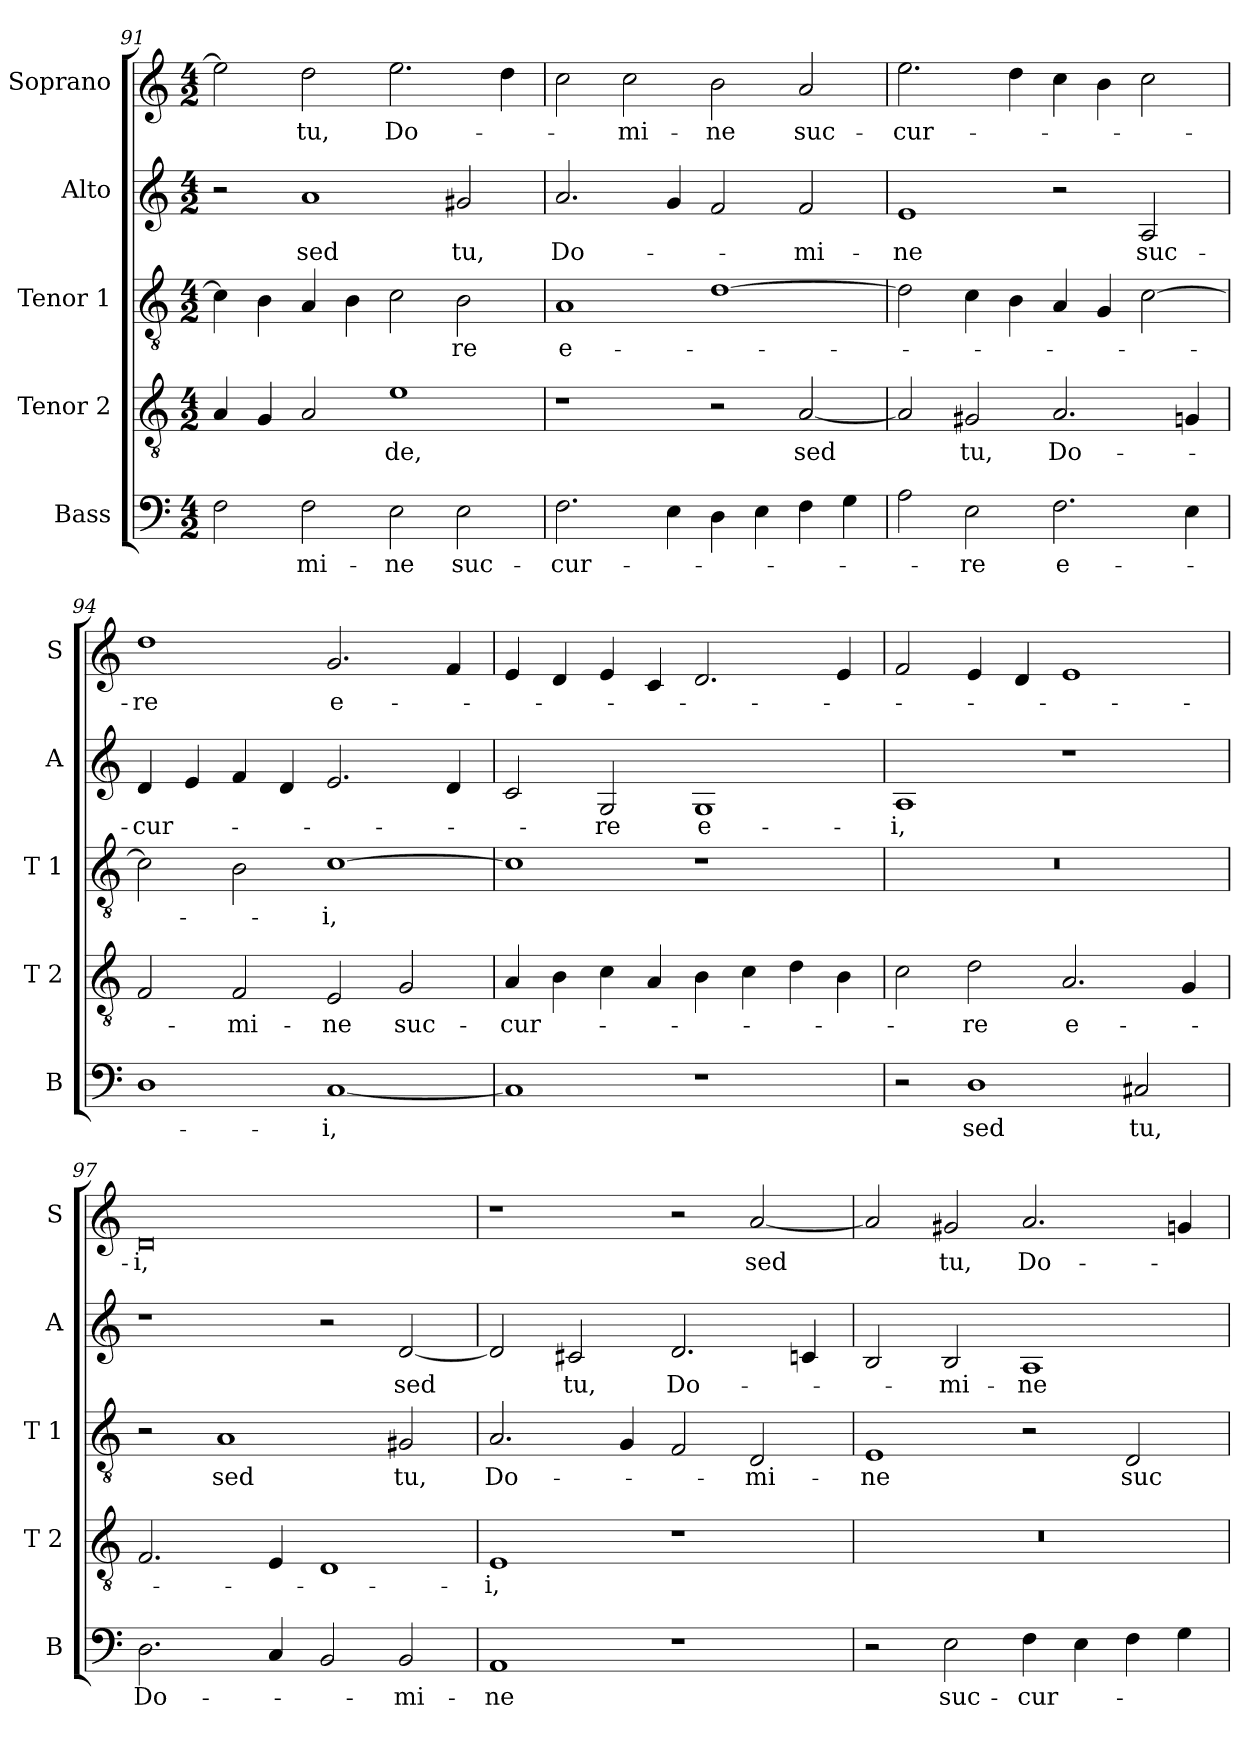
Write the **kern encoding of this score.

**kern	**text	**kern	**text	**kern	**text	**kern	**text	**kern	**text
*part5	*part5	*part4	*part4	*part3	*part3	*part2	*part2	*part1	*part1
*staff5	*staff5	*staff4	*staff4	*staff3	*staff3	*staff2	*staff2	*staff1	*staff1
*I"Bass	*	*I"Tenor 2	*	*I"Tenor 1	*	*I"Alto	*	*I"Soprano	*
*I'B	*	*I'T 2	*	*I'T 1	*	*I'A	*	*I'S	*
*clefF4	*	*clefGv2	*	*clefGv2	*	*clefG2	*	*clefG2	*
*k[]	*	*k[]	*	*k[]	*	*k[]	*	*k[]	*
*C:	*	*C:	*	*C:	*	*C:	*	*C:	*
*M4/2	*	*M4/2	*	*M4/2	*	*M4/2	*	*M4/2	*
=91	=91	=91	=91	=91	=91	=91	=91	=91	=91
2F\	.	4A/	.	4c\]	.	2r	.	2ee\]	.
.	.	4G/	.	4B\	.	.	.	.	.
!	!LO:LY:b	!	!	!	!	!	!LO:LY:b	!	!LO:LY:b
2F\	-mi-	2A/	.	4A/	.	1a	sed	2dd\	tu,
.	.	.	.	4B\	.	.	.	.	.
!	!LO:LY:b	!	!LO:LY:b	!	!	!	!	!	!LO:LY:b
2E\	-ne	1e	-de,	2c\	.	.	.	2.ee\	Do-
!	!LO:LY:b	!	!	!	!LO:LY:b	!	!LO:LY:b	!	!
2E\	suc-	.	.	2B\	-re	2g#X/	tu,	.	.
.	.	.	.	.	.	.	.	4dd\	.
=92	=92	=92	=92	=92	=92	=92	=92	=92	=92
!	!LO:LY:b	!	!	!	!LO:LY:b	!	!LO:LY:b	!	!
2.F\	-cur-	1r	.	1A	e-	2.a/	Do-	2cc\	.
!	!	!	!	!	!	!	!	!	!LO:LY:b
.	.	.	.	.	.	.	.	2cc\	-mi-
4E\	.	.	.	.	.	4g/	.	.	.
!	!	!	!	!	!	!	!	!	!LO:LY:b
4D\	.	2r	.	[1d	.	2f/	.	2b\	-ne
4E\	.	.	.	.	.	.	.	.	.
!	!	!	!LO:LY:b	!	!	!	!LO:LY:b	!	!LO:LY:b
4F\	.	[2A/	sed	.	.	2f/	-mi-	2a/	suc-
4G\	.	.	.	.	.	.	.	.	.
!!LO:PB:g=z
=93	=93	=93	=93	=93	=93	=93	=93	=93	=93
!	!	!	!	!	!	!	!LO:LY:b	!	!LO:LY:b
2A\	.	2A/]	.	2d\]	.	1e	-ne	2.ee\	-cur-
!	!LO:LY:b	!	!LO:LY:b	!	!	!	!	!	!
2E\	-re	2G#X/	tu,	4c\	.	.	.	.	.
.	.	.	.	4B\	.	.	.	4dd\	.
!	!LO:LY:b	!	!LO:LY:b	!	!	!	!	!	!
2.F\	e-	2.A/	Do-	4A/	.	2r	.	4cc\	.
.	.	.	.	4G/	.	.	.	4b\	.
!	!	!	!	!	!	!	!LO:LY:b	!	!
.	.	.	.	[2c\	.	2A/	suc-	2cc\	.
4E\	.	4Gn/	.	.	.	.	.	.	.
=94	=94	=94	=94	=94	=94	=94	=94	=94	=94
!	!	!	!	!	!	!	!LO:LY:b	!	!LO:LY:b
1D	.	2F/	.	2c\]	.	4d/	-cur-	1dd	-re
.	.	.	.	.	.	4e/	.	.	.
!	!	!	!LO:LY:b	!	!	!	!	!	!
.	.	2F/	-mi-	2B\	.	4f/	.	.	.
.	.	.	.	.	.	4d/	.	.	.
!	!LO:LY:b	!	!LO:LY:b	!	!LO:LY:b	!	!	!	!LO:LY:b
[1C	-i,	2E/	-ne	[1c	-i,	2.e/	.	2.g/	e-
!	!	!	!LO:LY:b	!	!	!	!	!	!
.	.	2G/	suc-	.	.	.	.	.	.
.	.	.	.	.	.	4d/	.	4f/	.
=95	=95	=95	=95	=95	=95	=95	=95	=95	=95
!	!	!	!LO:LY:b	!	!	!	!	!	!
1C]	.	4A/	-cur-	1c]	.	2c/	.	4e/	.
.	.	4B\	.	.	.	.	.	4d/	.
!	!	!	!	!	!	!	!LO:LY:b	!	!
.	.	4c\	.	.	.	2G/	-re	4e/	.
.	.	4A/	.	.	.	.	.	4c/	.
!	!	!	!	!	!	!	!LO:LY:b	!	!
1r	.	4B\	.	1r	.	1G	e-	2.d/	.
.	.	4c\	.	.	.	.	.	.	.
.	.	4d\	.	.	.	.	.	.	.
.	.	4B\	.	.	.	.	.	4e/	.
=96	=96	=96	=96	=96	=96	=96	=96	=96	=96
!	!	!	!	!	!	!	!LO:LY:b	!	!
2r	.	2c\	.	0r	.	1A	-i,	2f/	.
!	!LO:LY:b	!	!LO:LY:b	!	!	!	!	!	!
1D	sed	2d\	-re	.	.	.	.	4e/	.
.	.	.	.	.	.	.	.	4d/	.
!	!	!	!LO:LY:b	!	!	!	!	!	!
.	.	2.A/	e-	.	.	1r	.	1e	.
!	!LO:LY:b	!	!	!	!	!	!	!	!
2C#X/	tu,	.	.	.	.	.	.	.	.
.	.	4G/	.	.	.	.	.	.	.
!!LO:LB:g=z
=97	=97	=97	=97	=97	=97	=97	=97	=97	=97
!	!LO:LY:b	!	!	!	!	!	!	!	!LO:LY:b
2.D\	Do-	2.F/	.	2r	.	1r	.	0d	-i,
!	!	!	!	!	!LO:LY:b	!	!	!	!
.	.	.	.	1A	sed	.	.	.	.
4C/	.	4E/	.	.	.	.	.	.	.
2BB/	.	1D	.	.	.	2r	.	.	.
!	!LO:LY:b	!	!	!	!LO:LY:b	!	!LO:LY:b	!	!
2BB/	-mi-	.	.	2G#X/	tu,	[2d/	sed	.	.
=98	=98	=98	=98	=98	=98	=98	=98	=98	=98
!	!LO:LY:b	!	!LO:LY:b	!	!LO:LY:b	!	!	!	!
1AA	-ne	1E	-i,	2.A/	Do-	2d/]	.	1r	.
!	!	!	!	!	!	!	!LO:LY:b	!	!
.	.	.	.	.	.	2c#X/	tu,	.	.
.	.	.	.	4G/	.	.	.	.	.
!	!	!	!	!	!	!	!LO:LY:b	!	!
1r	.	1r	.	2F/	.	2.d/	Do-	2r	.
!	!	!	!	!	!LO:LY:b	!	!	!	!LO:LY:b
.	.	.	.	2D/	-mi-	.	.	[2a/	sed
.	.	.	.	.	.	4cn/	.	.	.
=99	=99	=99	=99	=99	=99	=99	=99	=99	=99
!	!	!	!	!	!LO:LY:b	!	!	!	!
2r	.	0r	.	1E	-ne	2B/	.	2a/]	.
!	!LO:LY:b	!	!	!	!	!	!LO:LY:b	!	!LO:LY:b
2E\	suc-	.	.	.	.	2B/	-mi-	2g#X/	tu,
!	!LO:LY:b	!	!	!	!	!	!LO:LY:b	!	!LO:LY:b
4F\	-cur-	.	.	2r	.	1A	-ne	2.a/	Do-
4E\	.	.	.	.	.	.	.	.	.
!	!	!	!	!	!LO:LY:b	!	!	!	!
4F\	.	.	.	2D/	suc-	.	.	.	.
4G\	.	.	.	.	.	.	.	4gn/	.
=	=	=	=	=	=	=	=	=	=
*-	*-	*-	*-	*-	*-	*-	*-	*-	*-
